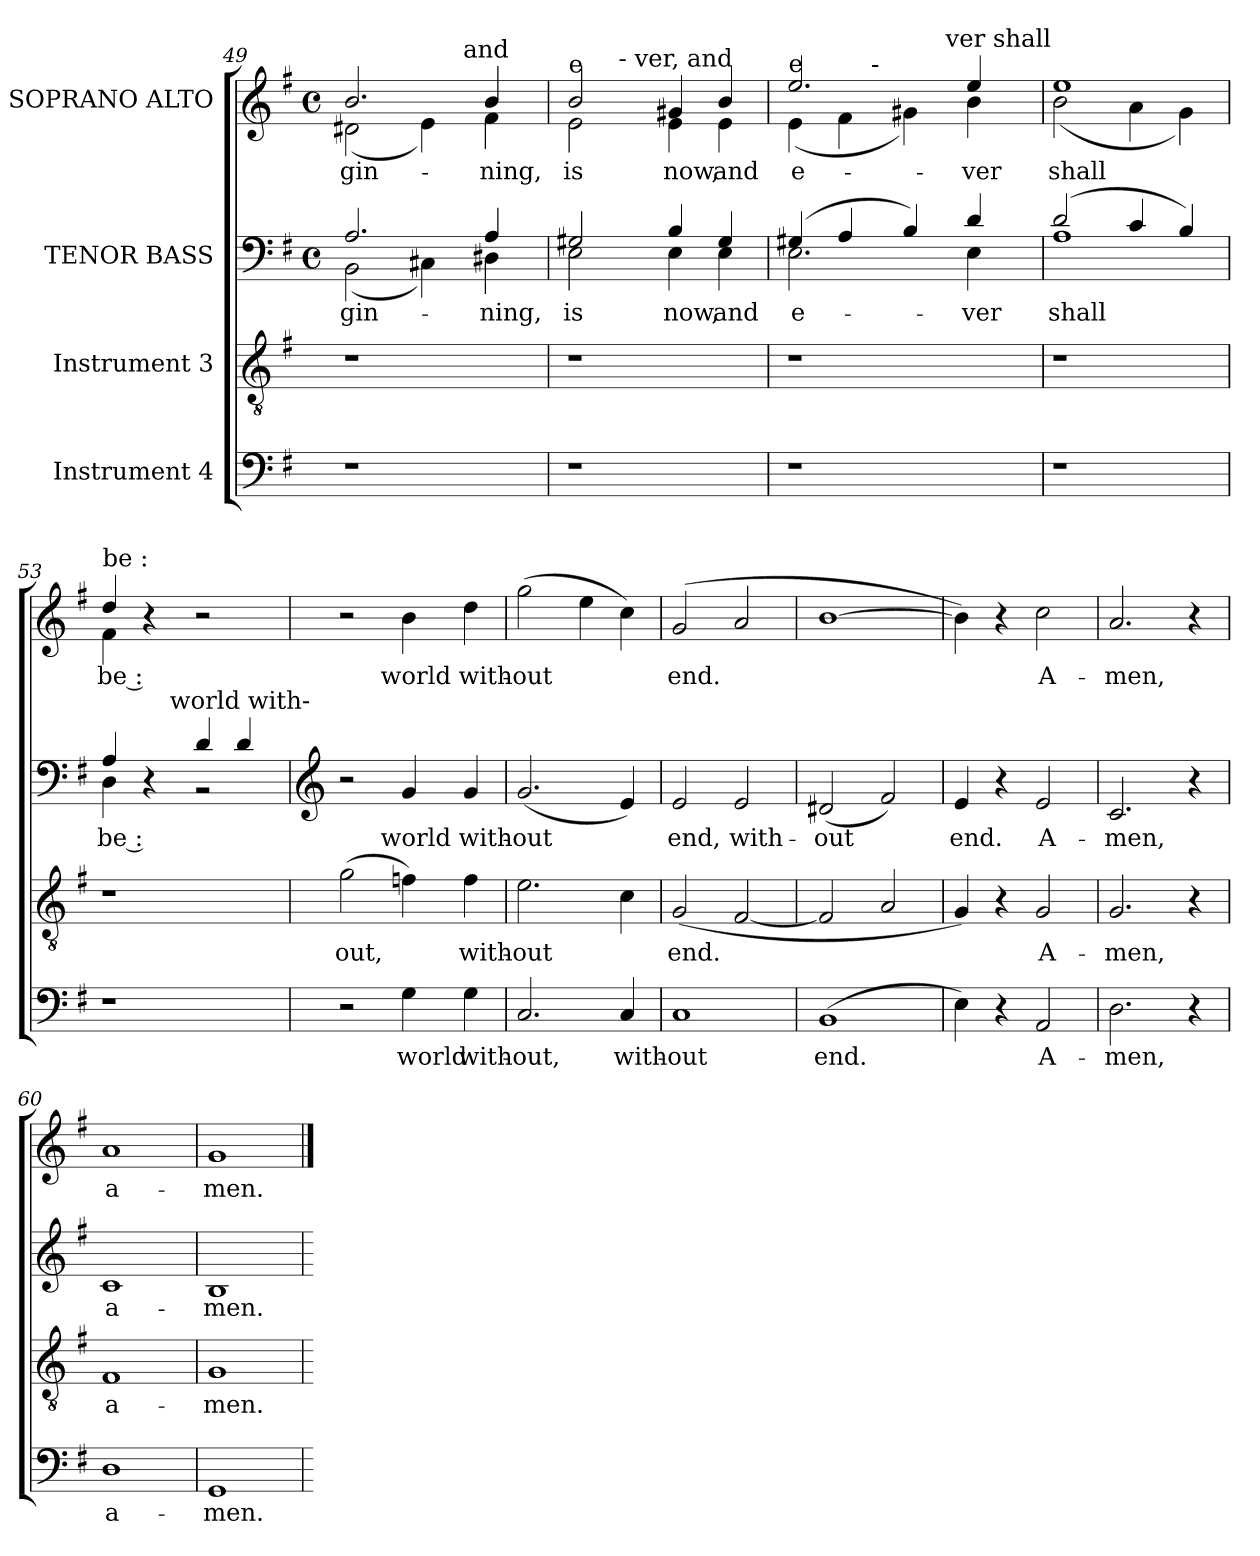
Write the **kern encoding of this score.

**kern	**text	**kern	**text	**kern	**text	**kern	**text
*part4	*part4	*part3	*part3	*part2	*part2	*part1	*part1
*staff4	*staff4	*staff3	*staff3	*staff2	*staff2	*staff1	*staff1
*I"Instrument 4	*	*I"Instrument 3	*	*I"TENOR  BASS	*	*I"SOPRANO  ALTO	*
*clefF4	*	*clefGv2	*	*clefF4	*	*clefG2	*
*k[f#]	*	*k[f#]	*	*k[f#]	*	*k[f#]	*
*G:	*	*G:	*	*G:	*	*G:	*
*	*	*	*	*M4/4	*	*M4/4	*
*	*	*	*	*met(c)	*	*met(c)	*
=49	=49	=49	=49	=49	=49	=49	=49
!	!	!	!	!	!	!LO:TX:a:t=now,	!
!	!	!	!	!	!LO:LY:b	!	!LO:LY:b
*	*	*	*	*^	*	*^	*
*	*	*	*	*	*	*	*	*^	*
1r	.	1r	.	2.A/	(<2BB\	-gin-	2.b/	(<2d#X\	2ryy	-gin-
.	.	.	.	.	4C#X\)	.	.	4e\)	8.ryy	.
!	!	!	!	!	!	!	!	!	!LO:TX:a:t=and	!
.	.	.	.	.	.	.	.	.	4ryy	.
!	!	!	!	!	!	!LO:LY:b:cj	!	!	!	!LO:LY:b:cj
.	.	.	.	4A/	4D#X\	-ning,	4b/	4f#\	.	-ning,
.	.	.	.	.	.	.	.	.	16ryy	.
=50	=50	=50	=50	=50	=50	=50	=50	=50	=50	=50
!	!	!	!	!	!	!	!LO:TX:a:t=e	!	!	!
!	!	!	!	!	!	!LO:LY:b:cj	!	!	!	!LO:LY:b:cj
1r	.	1r	.	2G#X/	2E\	is	2b/	2e\	4ryy	is
!	!	!	!	!	!	!	!	!	!LO:TX:a:t=- ver, and	!
.	.	.	.	.	.	.	.	.	2.ryy	.
!	!	!	!	!	!	!LO:LY:b:cj	!	!	!	!LO:LY:b:cj
.	.	.	.	4B/	4E\	now,	4g#X/	4e\	.	now,
!	!	!	!	!	!	!LO:LY:b:cj	!	!	!	!LO:LY:b:cj
.	.	.	.	4G#/	4E\	and	4b/	4e\	.	and
=51	=51	=51	=51	=51	=51	=51	=51	=51	=51	=51
!	!	!	!	!	!	!	!LO:TX:a:t=e	!	!	!
!	!	!	!	!	!	!LO:LY:b:rj	!	!	!	!LO:LY:b:rj
*	*	*	*	*	*	*	*	*	*^	*
1r	.	1r	.	(>4G#X/	2.E\	e-	2.ee/	(<4e\	4.ryy	2ryy	e-
.	.	.	.	4A/	.	.	.	4f#\	.	.	.
!	!	!	!	!	!	!	!	!	!LO:TX:a:t=-	!	!
.	.	.	.	.	.	.	.	.	2ryy	.	.
.	.	.	.	4B/)	.	.	.	4g#X\)	.	8.ryy	.
!	!	!	!	!	!	!	!	!	!	!LO:TX:a:t=ver shall	!
.	.	.	.	.	.	.	.	.	.	4ryy	.
!	!	!	!	!	!	!LO:LY:b:cj	!	!	!	!	!LO:LY:b:cj
.	.	.	.	4d/	4E\	-ver	4ee/	4b\	.	.	-ver
.	.	.	.	.	.	.	.	.	8ryy	.	.
.	.	.	.	.	.	.	.	.	.	16ryy	.
=52	=52	=52	=52	=52	=52	=52	=52	=52	=52	=52	=52
!	!	!	!	!	!	!LO:LY:b:cj	!	!	!	!	!LO:LY:b
*	*	*	*	*	*	*	*	*v	*v	*v	*
1r	.	1r	.	(>2d/	1A	shall	1ee	(<2b\	shall
.	.	.	.	4c/	.	.	.	4a\	.
.	.	.	.	4B/)	.	.	.	4g\)	.
*	*	*	*	*v	*v	*	*	*	*
=53	=53	=53	=53	=53	=53	=53	=53	=53
!	!	!	!	!	!	!LO:TX:a:t=be &colon;	!	!
!	!	!	!	!	!LO:LY:b:cj	!	!	!LO:LY:b:cj
*	*	*	*	*^	*	*	*	*
*	*	*	*	*	*^	*	*	*	*
1r	.	1r	.	4A/	4D\	4.ryy	be :	4dd/	4f#\	be :
.	.	.	.	4ryy	4r	.	.	4r	2.ryy	.
!	!	!	!	!	!	!LO:TX:a:t=world with-	!	!	!	!
.	.	.	.	.	.	2ryy	.	.	.	.
.	.	.	.	4d/	2r	.	.	2r	.	.
.	.	.	.	4d/	.	.	.	.	.	.
.	.	.	.	.	.	8ryy	.	.	.	.
*	*	*	*	*v	*v	*v	*	*	*	*
*	*	*	*	*	*	*v	*v	*
!!LO:LB:g=z
=54	=54	=54	=54	=54	=54	=54	=54
*	*	*	*	*clefG2	*	*	*
*	*	*	*	*^	*	*^	*
*	*	*	*	*	*^	*	*	*	*
!	!	!	!LO:LY:b	!	!	!	!	!	!	!
*	*	*	*	*v	*v	*v	*	*	*	*
*	*	*	*	*	*	*v	*v	*
2r	.	(>2g\	out,	2r	.	2r	.
!	!LO:LY:b:cj	!	!	!	!LO:LY:b:cj	!	!LO:LY:b:cj
4G\	world	4fn\)	.	4g/	world	4b\	world
!	!LO:LY:b:cj	!	!LO:LY:b:cj	!	!LO:LY:b:cj	!	!LO:LY:b:cj
4G\	with-	4f\	with-	4g/	with-	4dd\	with-
=55	=55	=55	=55	=55	=55	=55	=55
!	!LO:LY:b:cj	!	!LO:LY:b	!	!LO:LY:b	!	!LO:LY:b
2.C/	-out,	2.e\	-out	(<2.g/	-out	(>2gg\	-out
.	.	.	.	.	.	4ee\	.
!	!LO:LY:b:cj	!	!	!	!	!	!
4C/	with-	4c\	.	4e/)	.	4cc\)	.
=56	=56	=56	=56	=56	=56	=56	=56
!	!LO:LY:b:cj	!	!LO:LY:b	!	!LO:LY:b:cj	!	!LO:LY:b
1C	-out	(<2G/	end.	2e/	end,	(>2g/	end.
!	!	!	!	!	!LO:LY:b:cj	!	!
.	.	[<2F#/	.	2e/	with-	2a/	.
=57	=57	=57	=57	=57	=57	=57	=57
!	!LO:LY:b	!	!	!	!LO:LY:b	!	!
(>1BB	end.	2F#/]	.	(<2d#X/	-out	[>1b	.
.	.	2A/	.	2f#/)	.	.	.
=58	=58	=58	=58	=58	=58	=58	=58
!	!	!	!	!	!LO:LY:b:cj	!	!
4E\)	.	4G/)	.	4e/	end.	4b\])	.
4r	.	4r	.	4r	.	4r	.
!	!LO:LY:b:cj	!	!LO:LY:b:cj	!	!LO:LY:b:cj	!	!LO:LY:b:cj
2AA/	A-	2G/	A-	2e/	A-	2cc\	A-
=59	=59	=59	=59	=59	=59	=59	=59
!	!LO:LY:b:cj	!	!LO:LY:b:cj	!	!LO:LY:b:cj	!	!LO:LY:b:cj
2.D\	-men,	2.G/	-men,	2.c/	-men,	2.a/	-men,
4r	.	4r	.	4r	.	4r	.
=60	=60	=60	=60	=60	=60	=60	=60
!	!LO:LY:b:rj	!	!LO:LY:b:rj	!	!LO:LY:b:rj	!	!LO:LY:b:rj
1D	a-	1F#	a-	1c	a-	1a	a-
=61	=61	=61	=61	=61	=61	=61	=61
!	!LO:LY:b:cj	!	!LO:LY:b:cj	!	!LO:LY:b:cj	!	!LO:LY:b:cj
1GG	-men.	1G	-men.	1B	-men.	1g	-men.
=	==	=	==	=	==	==	==
*-	*-	*-	*-	*-	*-	*-	*-
